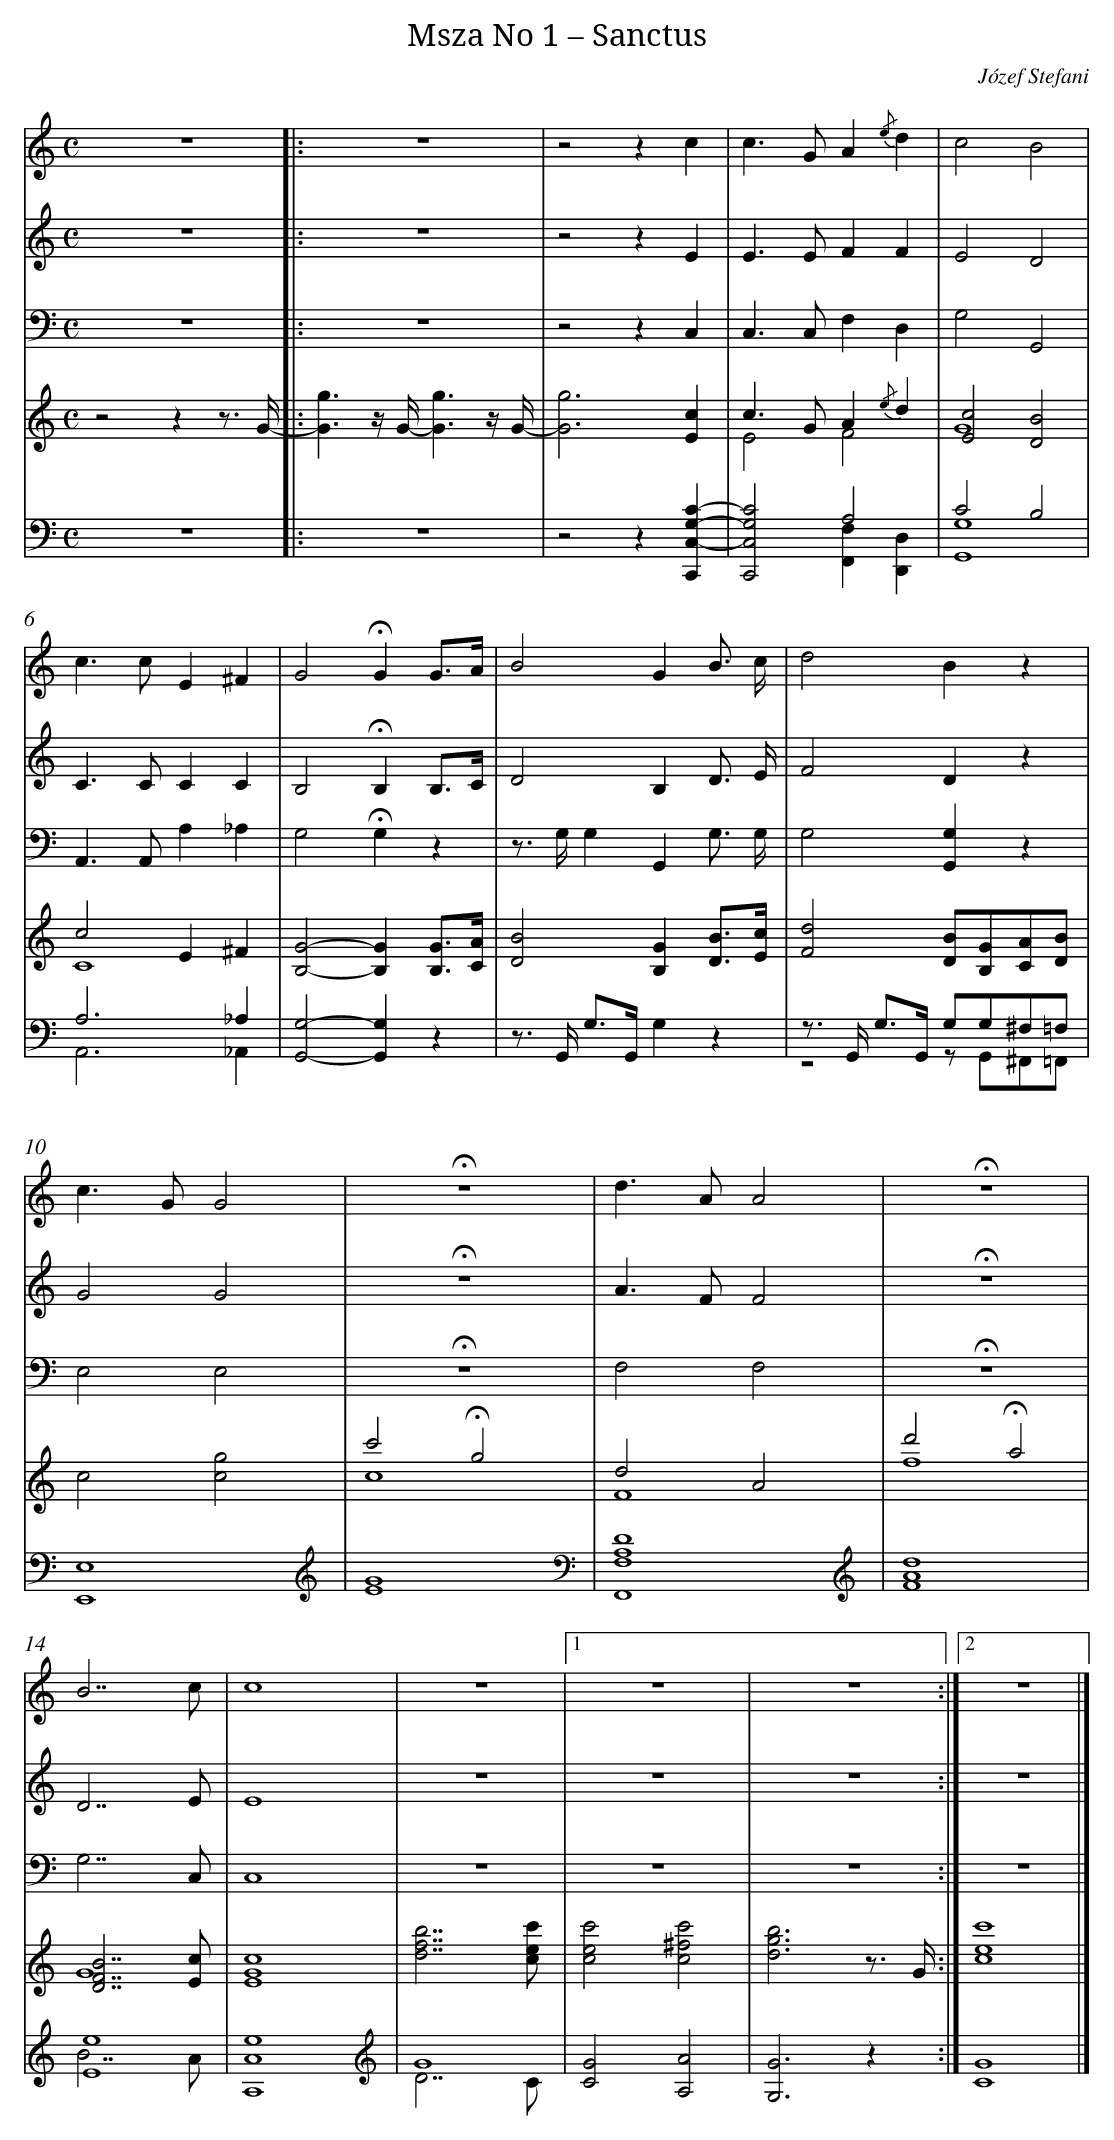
X:1
T: Msza No 1 – Sanctus
C: Józef Stefani
L: 1/4
M: C
V: 1 clef=treble
V: 2 clef=treble
V: 3 clef=bass
V: 4 clef=treble
V: 5 clef=bass
K: C
[V:1] z4 ]|:
[V:2] z4 ]|:
[V:3] z4 ]|:
[V:4] z2zz3// G//- ]|:
[V:5] z4 ]|:
[V:1] z4 |
[V:2] z4 |
[V:3] z4 |
[V:4] [g3/G3/]z// G//-[g3/G3/]z// G//- |
[V:5] z4 |
[V:1] z2zc |
[V:2] z2zE |
[V:3] z2zC, |
[V:4] [g3G3][cE] |
[V:5] z2z[C-G,-C,-C,,] |
[V:1] c>GA{/e}d |
[V:2] E>EFF |
[V:3] C,>C,F,D, |
[V:4] c>GA{/e}d & E2F2 |
[V:5] [C2G,2C,2C,,2]A,2 & x2[F,F,,][D,D,,] |
[V:1] c2B2 |
[V:2] E2D2 |
[V:3] G,2G,,2 |
[V:4] [c2E2][B2D2] & G4 |
[V:5] C2B,2 & [G,4G,,4] |
[V:1] c>cE^F |
[V:2] C>CCC |
[V:3] A,,>A,,A,_A, |
[V:4] c2E^F & C4 |
[V:5] A,3_A, & A,,3_A,, |
[V:1] G2!fermata!GG3//A// |
[V:2] B,2!fermata!B,B,3//C// |
[V:3] G,2!fermata!G,z |
[V:4] [G2B,2]-[GB,][G3//B,3//][A//C//] |
[V:5] [G,2G,,2]-[G,G,,]z |
[V:1] B2GB3// c// |
[V:2] D2B,D3// E// |
[V:3] z/> G,/G,G,,G,3// G,// |
[V:4] [B2D2][GB,][B3//D3//][c//E//] |
[V:5] z/> G,,/ G,/>G,,/G,z |
[V:1] d2Bz |
[V:2] F2Dz |
[V:3] G,2[G,G,,]z |
[V:4] [d2F2][B/D/][G/B,/][A/C/][B/D/] |
[V:5] z/> G,,/ G,/>G,,/ G,/G,/^F,/=F,/ & z2z/ G,,/^F,,/=F,,/ |
[V:1] c>GG2 |
[V:2] G2G2 |
[V:3] E,2E,2 |
[V:4] c2[g2c2] |
[V:5] [E,4E,,4][K:clef=treble] |
[V:1] !fermata!z4 |
[V:2] !fermata!z4 |
[V:3] !fermata!z4 |
[V:4] c'2!fermata!g2 & c4 |
[V:5] [G4E4][K:clef=bass] |
[V:1] d>AA2 |
[V:2] A>FF2 |
[V:3] F,2F,2 |
[V:4] d2A2 & F4 |
[V:5] [D4A,4F,4F,,4][K:clef=treble] |
[V:1] !fermata!z4 |
[V:2] !fermata!z4 |
[V:3] !fermata!z4 |
[V:4] d'2!fermata!a2 & f4 |
[V:5] [d4A4F4] |
[V:1] B7/c/ |
[V:2] D7/E/ |
[V:3] G,7/C,/ |
[V:4] [B7/F7/D7/][c/E/] & G4 |
[V:5] [e4E4] & B7/A/ |
[V:1] c4 |
[V:2] E4 |
[V:3] C,4 |
[V:4] [c4G4E4] |
[V:5] [e4A4A,4][K:clef=treble] |
[V:1] z4 |[1
[V:2] z4 |
[V:3] z4 |
[V:4] [b7/f7/d7/][c'/e/c/] |
[V:5] G4 & D7/C/ |
[V:1] z4 |
[V:2] z4 |
[V:3] z4 |
[V:4] [c'2e2c2][c'2^f2c2] |
[V:5] [G2C2][A2A,2] |
[V:1] z4 :|][2
[V:2] z4 :|]
[V:3] z4 :|]
[V:4] [b3g3d3]z3// G// :|]
[V:5] [G3G,3]z :|]
[V:1] z4 |]
[V:2] z4 |]
[V:3] z4 |]
[V:4] [c'4e4c4] |]
[V:5] [G4C4] |]
